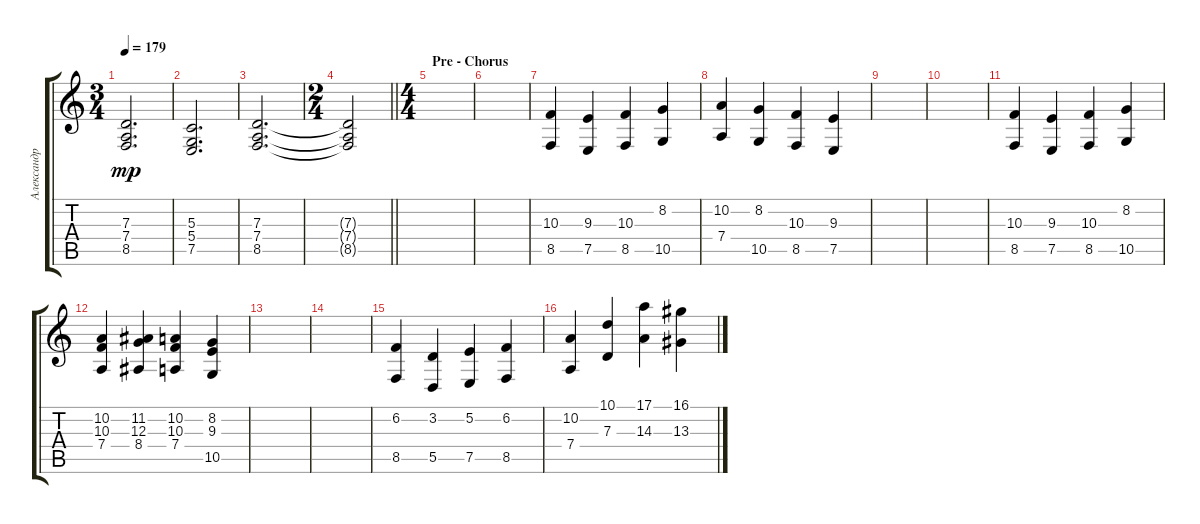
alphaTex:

\track ("Александр \"Wish\" Андрюхин" "Александр ") {instrument stringensemble1}
\staff {score tabs}
\tuning (E4 B3 G3 D3 A2 E2) {hide}
\ts (3 4)
\tempo 179
\clef g2
\ks c
(7.3 7.4 8.5).2{d dy mp} |
(5.3 5.4 7.5).2{d} |
(7.3 7.4 8.5).2{d} |
\ts (2 4)
\barLineRight lightlight
(7.3{t} 7.4{t} 8.5{t}).2 |
\ts (4 4)
\section ("" "Pre - Chorus")
|
|
(10.3 8.5).4{instrument synthstrings1} (9.3 7.5).4 (10.3 8.5).4 (8.2 10.5).4 |
(10.2 7.4).4 (8.2 10.5).4 (10.3 8.5).4 (9.3 7.5).4 |
|
|
(10.3 8.5).4 (9.3 7.5).4 (10.3 8.5).4 (8.2 10.5).4 |
(10.2 10.3 7.4).4 (11.2 12.3 8.4).4 (10.2 10.3 7.4).4 (8.2 9.3 10.5).4 |
|
|
(6.2 8.5).4 (3.2 5.5).4 (5.2 7.5).4 (6.2 8.5).4 |
(10.2 7.4).4 (10.1 7.3).4 (17.1 14.3).4 (16.1 13.3).4
